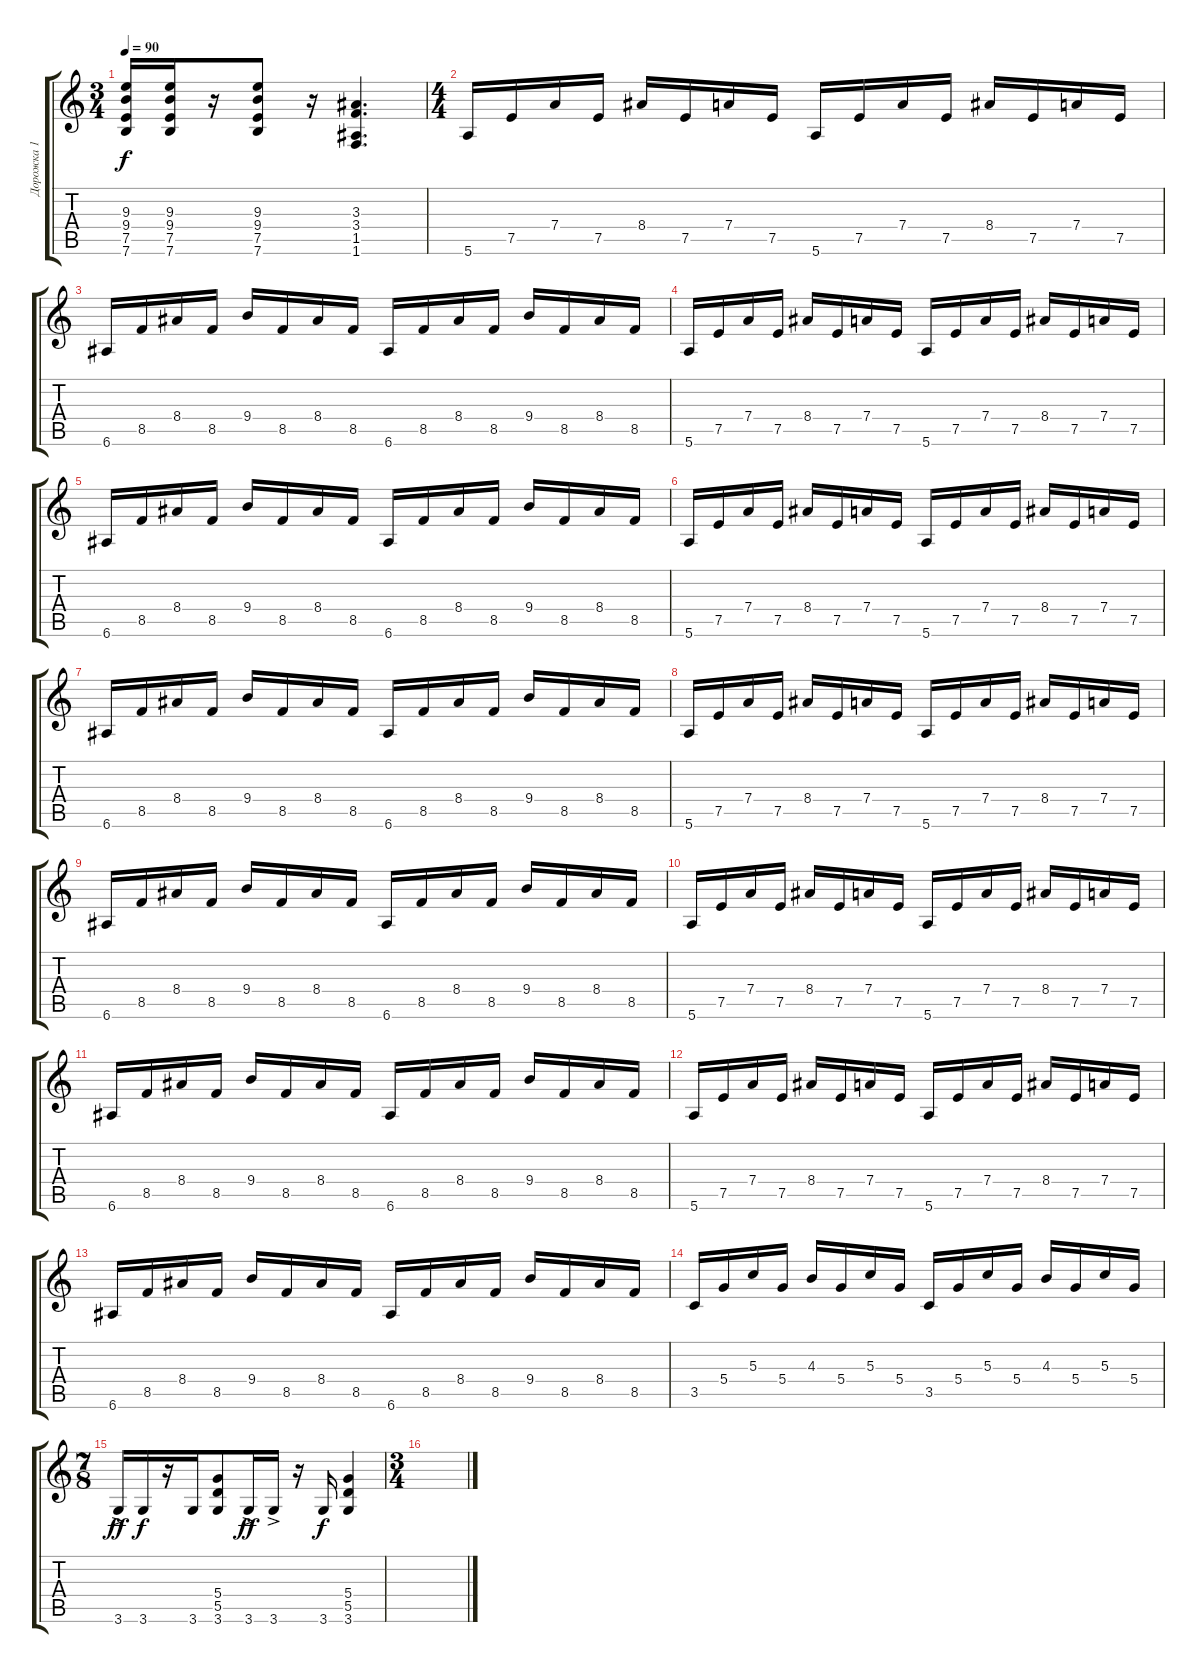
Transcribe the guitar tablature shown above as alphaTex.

\track ("Дорожка 1" "Дорожка 1") {instrument distortionguitar}
\staff {score tabs}
\tuning (E4 B3 G3 D3 A2 E2) {hide}
\ts (3 4)
\tempo 90
\clef g2
\ks c
(9.3 9.4 7.5 7.6).16{dy f} (9.3 9.4 7.5 7.6).16 r.16 (9.3 9.4 7.5 7.6).8 r.16 (3.3 3.4 1.5 1.6).4{d} |
\ts (4 4)
5.6.16 7.5.16 7.4.16 7.5.16 8.4.16 7.5.16 7.4.16 7.5.16 5.6.16 7.5.16 7.4.16 7.5.16 8.4.16 7.5.16 7.4.16 7.5.16 |
6.6.16 8.5.16 8.4.16 8.5.16 9.4.16 8.5.16 8.4.16 8.5.16 6.6.16 8.5.16 8.4.16 8.5.16 9.4.16 8.5.16 8.4.16 8.5.16 |
5.6.16 7.5.16 7.4.16 7.5.16 8.4.16 7.5.16 7.4.16 7.5.16 5.6.16 7.5.16 7.4.16 7.5.16 8.4.16 7.5.16 7.4.16 7.5.16 |
6.6.16 8.5.16 8.4.16 8.5.16 9.4.16 8.5.16 8.4.16 8.5.16 6.6.16 8.5.16 8.4.16 8.5.16 9.4.16 8.5.16 8.4.16 8.5.16 |
5.6.16 7.5.16 7.4.16 7.5.16 8.4.16 7.5.16 7.4.16 7.5.16 5.6.16 7.5.16 7.4.16 7.5.16 8.4.16 7.5.16 7.4.16 7.5.16 |
6.6.16 8.5.16 8.4.16 8.5.16 9.4.16 8.5.16 8.4.16 8.5.16 6.6.16 8.5.16 8.4.16 8.5.16 9.4.16 8.5.16 8.4.16 8.5.16 |
5.6.16 7.5.16 7.4.16 7.5.16 8.4.16 7.5.16 7.4.16 7.5.16 5.6.16 7.5.16 7.4.16 7.5.16 8.4.16 7.5.16 7.4.16 7.5.16 |
6.6.16 8.5.16 8.4.16 8.5.16 9.4.16 8.5.16 8.4.16 8.5.16 6.6.16 8.5.16 8.4.16 8.5.16 9.4.16 8.5.16 8.4.16 8.5.16 |
5.6.16 7.5.16 7.4.16 7.5.16 8.4.16 7.5.16 7.4.16 7.5.16 5.6.16 7.5.16 7.4.16 7.5.16 8.4.16 7.5.16 7.4.16 7.5.16 |
6.6.16 8.5.16 8.4.16 8.5.16 9.4.16 8.5.16 8.4.16 8.5.16 6.6.16 8.5.16 8.4.16 8.5.16 9.4.16 8.5.16 8.4.16 8.5.16 |
5.6.16 7.5.16 7.4.16 7.5.16 8.4.16 7.5.16 7.4.16 7.5.16 5.6.16 7.5.16 7.4.16 7.5.16 8.4.16 7.5.16 7.4.16 7.5.16 |
6.6.16 8.5.16 8.4.16 8.5.16 9.4.16 8.5.16 8.4.16 8.5.16 6.6.16 8.5.16 8.4.16 8.5.16 9.4.16 8.5.16 8.4.16 8.5.16 |
3.5.16 5.4.16 5.3.16 5.4.16 4.3.16 5.4.16 5.3.16 5.4.16 3.5.16 5.4.16 5.3.16 5.4.16 4.3.16 5.4.16 5.3.16 5.4.16 |
\ts (7 8)
3.6{ac}.16{dy ff} 3.6.16{dy f} r.16 3.6.16 (5.4 5.5 3.6).8 3.6{ac}.16{dy ff} 3.6{ac}.16 r.16 3.6.16{dy f} (5.4 5.5 3.6).4 |
\ts (3 4)
